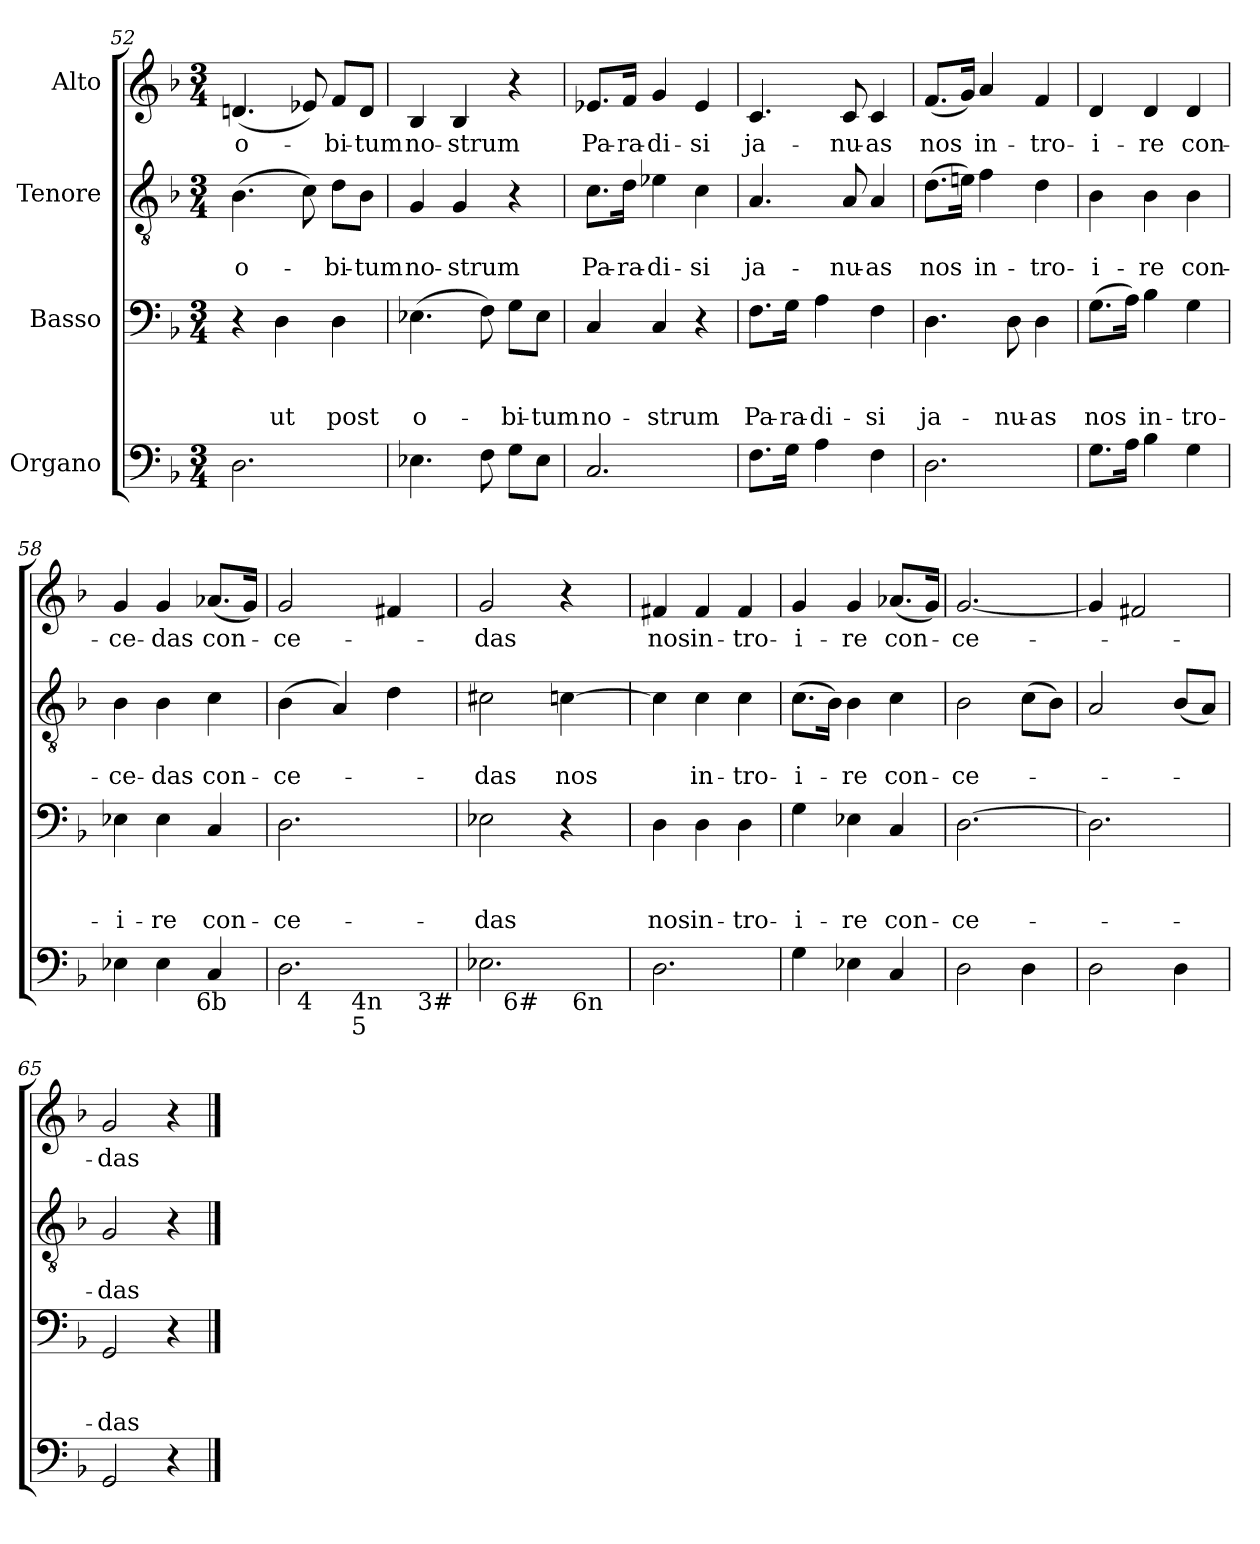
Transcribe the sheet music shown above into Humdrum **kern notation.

**kern	**kern	**text	**text	**text	**kern	**text	**text	**kern	**text
*part4	*part3	*part3	*part3	*part3	*part2	*part2	*part2	*part1	*part1
*staff4	*staff3	*staff3	*staff3	*staff3	*staff2	*staff2	*staff2	*staff1	*staff1
*I"Organo	*I"Basso	*	*	*	*I"Tenore	*	*	*I"Alto	*
*clefF4	*clefF4	*	*	*	*clefGv2	*	*	*clefG2	*
*k[b-]	*k[b-]	*	*	*	*k[b-]	*	*	*k[b-]	*
*F:	*F:	*	*	*	*F:	*	*	*F:	*
*M3/4	*M3/4	*	*	*	*M3/4	*	*	*M3/4	*
=52	=52	=52	=52	=52	=52	=52	=52	=52	=52
!	!	!	!	!	!	!	!LO:LY:b	!	!LO:LY:b
2.D>\	4r	.	.	.	(>4.B-\	.	o-	(<4.dn/	o-
!	!	!	!	!LO:LY:b	!	!	!	!	!
.	4D\	.	.	ut	.	.	.	.	.
.	.	.	.	.	8c\)	.	.	8e-X/)	.
!	!	!	!	!LO:LY:b	!	!	!LO:LY:b	!	!LO:LY:b
.	4D\	.	.	post	8d\L	.	-bi-	8f/L	-bi-
!	!	!	!	!	!	!	!LO:LY:b	!	!LO:LY:b
.	.	.	.	.	8B-\J	.	-tum	8d/J	-tum
=53	=53	=53	=53	=53	=53	=53	=53	=53	=53
!	!	!	!	!LO:LY:b	!	!	!LO:LY:b	!	!LO:LY:b
4.E-X>\	(>4.E-X\	.	.	o-	4G/	.	no-	4B-/	no-
!	!	!	!	!	!	!	!LO:LY:b	!	!LO:LY:b
.	.	.	.	.	4G/	.	-strum	4B-/	-strum
8F\	8F\)	.	.	.	.	.	.	.	.
!	!	!	!	!LO:LY:b	!	!	!	!	!
8G\L	8G\L	.	.	-bi-	4r	.	.	4r	.
!	!	!	!	!LO:LY:b	!	!	!	!	!
8E-\J	8E-\J	.	.	-tum	.	.	.	.	.
=54	=54	=54	=54	=54	=54	=54	=54	=54	=54
!	!	!	!	!LO:LY:b	!	!	!LO:LY:b	!	!LO:LY:b
2.C</	4C/	.	.	no-	8.c\L	.	Pa-	8.e-X/L	Pa-
!	!	!	!	!	!	!	!LO:LY:b	!	!LO:LY:b
.	.	.	.	.	16d\Jk	.	-ra-	16f/Jk	-ra-
!	!	!	!	!LO:LY:b	!	!	!LO:LY:b	!	!LO:LY:b
.	4C/	.	.	-strum	4e-X\	.	-di-	4g/	-di-
!	!	!	!	!	!	!	!LO:LY:b	!	!LO:LY:b
.	4r	.	.	.	4c\	.	-si	4e-/	-si
=55	=55	=55	=55	=55	=55	=55	=55	=55	=55
!	!	!	!	!LO:LY:b	!	!	!LO:LY:b	!	!LO:LY:b
8.F>\L	8.F\L	.	.	Pa-	4.A/	.	ja-	4.c/	ja-
!	!	!	!	!LO:LY:b	!	!	!	!	!
16G\Jk	16G\Jk	.	.	-ra-	.	.	.	.	.
!	!	!	!	!LO:LY:b:rj	!	!	!	!	!
4A\	4A\	.	.	-di-	.	.	.	.	.
!	!	!	!	!	!	!	!LO:LY:b	!	!LO:LY:b
.	.	.	.	.	8A/	.	-nu-	8c/	-nu-
!	!	!	!	!LO:LY:b	!	!	!LO:LY:b	!	!LO:LY:b
4F\	4F\	.	.	-si	4A/	.	-as	4c/	-as
!!LO:LB:g=z
=56	=56	=56	=56	=56	=56	=56	=56	=56	=56
!	!	!	!	!LO:LY:b	!	!	!LO:LY:b	!	!LO:LY:b
2.D\	4.D\	.	.	ja-	(>8.d\L	.	nos	(<8.f/L	nos
.	.	.	.	.	16en\Jk)	.	.	16g/Jk)	.
!	!	!	!	!	!	!	!LO:LY:b	!	!LO:LY:b
.	.	.	.	.	4f\	.	in-	4a/	in-
!	!	!	!	!LO:LY:b	!	!	!	!	!
.	8D\	.	.	-nu-	.	.	.	.	.
!	!	!	!	!LO:LY:b:rj	!	!	!LO:LY:b	!	!LO:LY:b
.	4D\	.	.	-as	4d\	.	-tro-	4f/	-tro-
=57	=57	=57	=57	=57	=57	=57	=57	=57	=57
!	!	!	!	!LO:LY:b	!	!	!LO:LY:b:rj	!	!LO:LY:b:rj
8.G\L	(>8.G\L	.	.	nos	4B-\	.	-i-	4d/	-i-
16A\Jk	16A\Jk)	.	.	.	.	.	.	.	.
!	!	!	!	!LO:LY:b	!	!	!LO:LY:b	!	!LO:LY:b
4B-\	4B-\	.	.	in-	4B-\	.	-re	4d/	-re
!	!	!	!	!LO:LY:b	!	!	!LO:LY:b	!	!LO:LY:b
4G\	4G\	.	.	-tro-	4B-\	.	con-	4d/	con-
=58	=58	=58	=58	=58	=58	=58	=58	=58	=58
!	!	!	!	!LO:LY:b:rj	!	!	!LO:LY:b	!	!LO:LY:b
*^	*	*	*	*	*	*	*	*	*
4E-X\	4...ryy	4E-X\	.	.	-i-	4B-\	.	-ce-	4g/	-ce-
!	!	!	!	!	!LO:LY:b	!	!	!LO:LY:b	!	!LO:LY:b
4E-\	.	4E-\	.	.	-re	4B-\	.	-das	4g/	-das
!	!LO:TX:b:t=6b	!	!	!	!	!	!	!	!	!
.	4ryy	.	.	.	.	.	.	.	.	.
!	!	!	!	!	!LO:LY:b	!	!	!LO:LY:b	!	!LO:LY:b
4C/	.	4C/	.	.	con-	4c\	.	con-	(<8.a-X/L	con-
.	.	.	.	.	.	.	.	.	16g/Jk)	.
.	32ryy	.	.	.	.	.	.	.	.	.
=59	=59	=59	=59	=59	=59	=59	=59	=59	=59	=59
!	!	!	!	!	!LO:LY:b	!	!	!LO:LY:b	!	!LO:LY:b
*^	*^	*	*	*	*	*	*	*	*	*
2.D\	16ryy	4ryy	2ryy	2.D\	.	.	-ce-	(>4B-\	.	-ce-	2g/	-ce-
!	!LO:TX:b:t=4	!	!	!	!	!	!	!	!	!	!	!
.	2ryy	.	.	.	.	.	.	.	.	.	.	.
.	.	16ryy	.	.	.	.	.	4A/)	.	.	.	.
!	!	!LO:TX:b:t=4n	!	!	!	!	!	!	!	!	!	!
!	!	!LO:TX:b:t=5	!	!	!	!	!	!	!	!	!	!
.	.	4..ryy	.	.	.	.	.	.	.	.	.	.
.	.	.	16.ryy	.	.	.	.	4d\	.	.	4f#X/	.
.	8.ryy	.	.	.	.	.	.	.	.	.	.	.
!	!	!	!LO:TX:b:t=3#	!	!	!	!	!	!	!	!	!
.	.	.	8ryy	.	.	.	.	.	.	.	.	.
.	.	.	32ryy	.	.	.	.	.	.	.	.	.
=60	=60	=60	=60	=60	=60	=60	=60	=60	=60	=60	=60	=60
!	!	!	!	!	!	!	!LO:LY:b	!	!	!LO:LY:b	!	!LO:LY:b
*	*	*v	*v	*	*	*	*	*	*	*	*	*
2.E-X\	16.ryy	2ryy	2E-X\	.	.	-das	2c#X\	.	-das	2g/	-das
!	!LO:TX:b:t=6#	!	!	!	!	!	!	!	!	!	!
.	2ryy	.	.	.	.	.	.	.	.	.	.
!	!	!	!	!	!	!	!	!	!LO:LY:b	!	!
.	.	32ryy	4r	.	.	.	[<4cn\	.	nos	4r	.
!	!	!LO:TX:b:t=6n	!	!	!	!	!	!	!	!	!
.	.	8..ryy	.	.	.	.	.	.	.	.	.
.	8ryy	.	.	.	.	.	.	.	.	.	.
.	32ryy	.	.	.	.	.	.	.	.	.	.
!!LO:LB:g=z
=61	=61	=61	=61	=61	=61	=61	=61	=61	=61	=61	=61
!	!	!	!	!	!	!LO:LY:b	!	!	!	!	!LO:LY:b
*v	*v	*v	*	*	*	*	*	*	*	*	*
2.D\	4D\	.	.	nos	4c\]	.	.	4f#X/	nos
!	!	!	!	!LO:LY:b	!	!	!LO:LY:b	!	!LO:LY:b
.	4D\	.	.	in-	4c\	.	in-	4f#/	in-
!	!	!	!	!LO:LY:b	!	!	!LO:LY:b	!	!LO:LY:b
.	4D\	.	.	-tro-	4c\	.	-tro-	4f#/	-tro-
=62	=62	=62	=62	=62	=62	=62	=62	=62	=62
!	!	!	!	!LO:LY:b:rj	!	!	!LO:LY:b:rj	!	!LO:LY:b:rj
4G\	4G\	.	.	-i-	(>8.c\L	.	-i-	4g/	-i-
.	.	.	.	.	16B-\Jk)	.	.	.	.
!	!	!	!	!LO:LY:b	!	!	!LO:LY:b	!	!LO:LY:b
4E-X\	4E-X\	.	.	-re	4B-\	.	-re	4g/	-re
!	!	!	!	!LO:LY:b	!	!	!LO:LY:b	!	!LO:LY:b
4C/	4C/	.	.	con-	4c\	.	con-	(<8.a-X/L	con-
.	.	.	.	.	.	.	.	16g/Jk)	.
=63	=63	=63	=63	=63	=63	=63	=63	=63	=63
!	!	!	!	!LO:LY:b	!	!	!LO:LY:b	!	!LO:LY:b
2D\	[>2.D\	.	.	-ce-	2B-\	.	-ce-	[<2.g/	-ce-
4D\	.	.	.	.	(>8c\L	.	.	.	.
.	.	.	.	.	8B-\J)	.	.	.	.
=64	=64	=64	=64	=64	=64	=64	=64	=64	=64
2D\	2.D\]	.	.	.	2A/	.	.	4g/]	.
.	.	.	.	.	.	.	.	2f#X/	.
4D\	.	.	.	.	(<8B-/L	.	.	.	.
.	.	.	.	.	8A/J)	.	.	.	.
=65	=65	=65	=65	=65	=65	=65	=65	=65	=65
!	!	!	!	!LO:LY:b	!	!	!LO:LY:b	!	!LO:LY:b
2GG/	2GG/	.	.	-das	2G/	.	-das	2g/	-das
4r	4r	.	.	.	4r	.	.	4r	.
==	==	==	==	==	==	==	==	==	==
*-	*-	*-	*-	*-	*-	*-	*-	*-	*-
